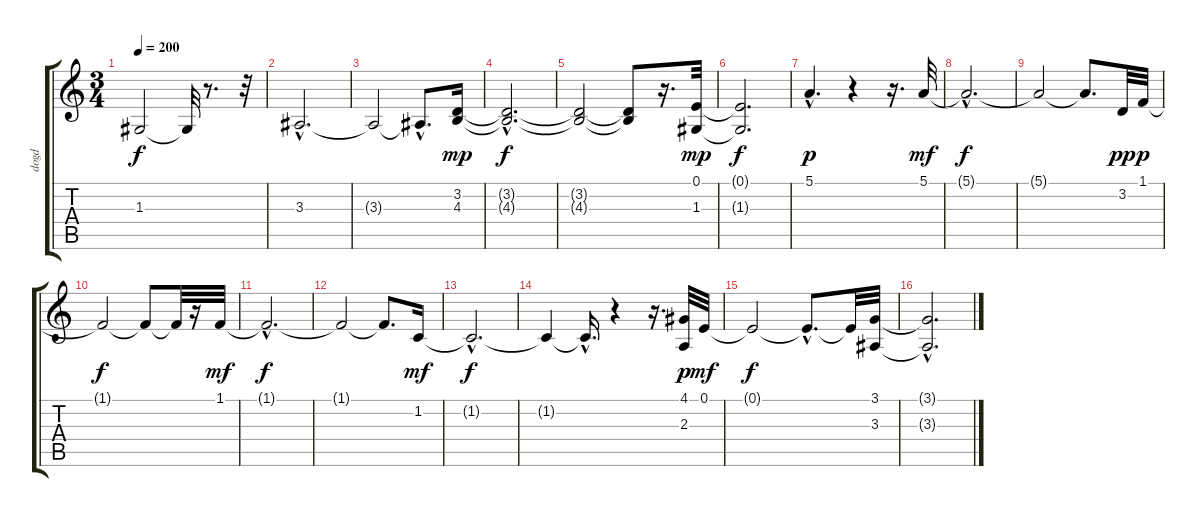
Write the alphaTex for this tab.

\track ("dogd" "dogd") {instrument seashore}
\staff {score tabs}
\tuning (E4 B3 G3 D3 A2 E2) {hide}
\ts (3 4)
\tempo 200
\clef g2
\ks c
1.3{t}.2{dy f} 1.3{t}.32 r.8{d} r.32 |
3.3{hac}.2{d} |
3.3{t}.2 3.3{hac t}.8{d} (3.2 4.3).16{dy mp} |
(3.2{hac t} 4.3{hac t}).2{d dy f} |
(3.2{t} 4.3{t}).2 (3.2{t} 4.3{t}).8 r.16{d} (0.1 1.3).32{dy mp} |
(0.1{t} 1.3{t}).2{d dy f} |
5.1{hac}.4{d dy p} r.4 r.16{d} 5.1.32{dy mf} |
5.1{hac t}.2{d dy f} |
5.1{t}.2 5.1{t}.8{d} 3.2.32{dy pp} 1.1.32{dy p} |
1.1{t}.2{dy f} 1.1{t}.8 1.1{t}.32 r.16 1.1.32{dy mf} |
1.1{hac t}.2{d dy f} |
1.1{t}.2 1.1{t}.8{d} 1.2.16{dy mf} |
1.2{hac t}.2{d dy f} |
1.2{t}.4 1.2{hac t}.16{d} r.4 r.16{d} (4.1 2.3).32{dy p} 0.1.32{dy mf} |
0.1{t}.2{dy f} 0.1{hac t}.8{d} 0.1{t}.32 (3.1 3.3).32 |
(3.1{hac t} 3.3{hac t}).2{d}
